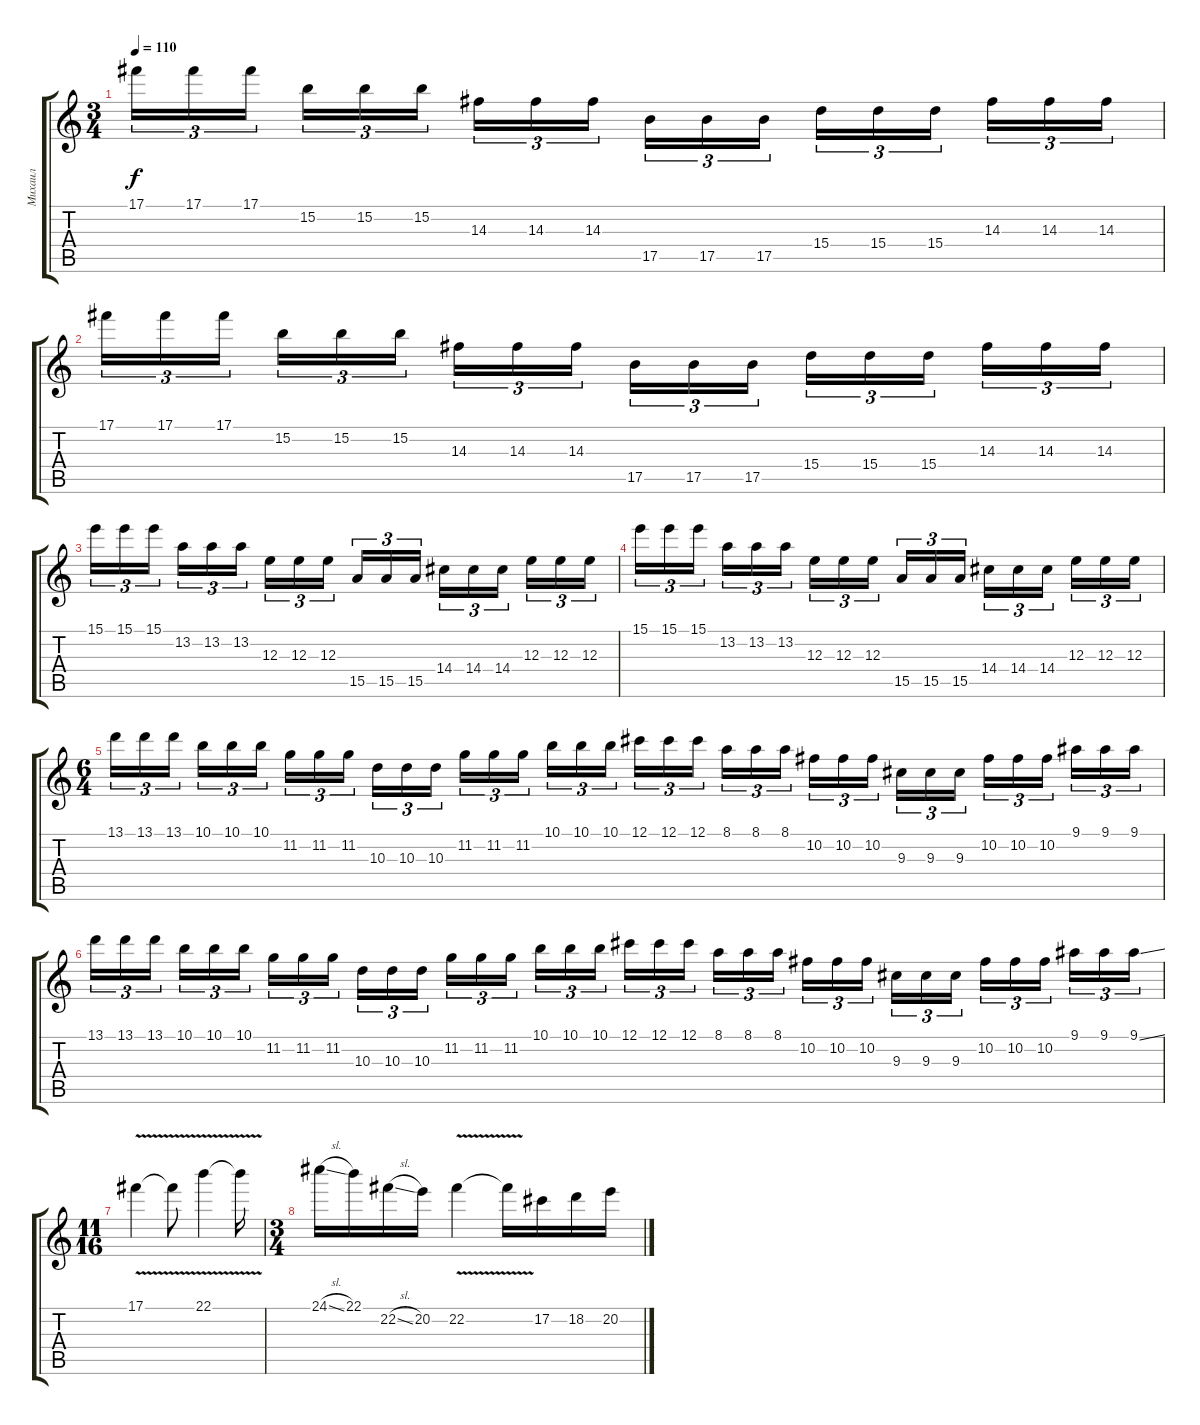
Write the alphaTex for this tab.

\track ("Михаил" "Михаил") {instrument distortionguitar}
\staff {score tabs}
\tuning (Db4 Ab3 E3 B2 Gb2 B1) {hide}
\ts (3 4)
\tempo 110
\clef g2
\ks c
17.1.16{tu (3 2) dy f balance 16} 17.1.16{tu (3 2)} 17.1.16{tu (3 2) beam splitsecondary} 15.2.16{tu (3 2)} 15.2.16{tu (3 2)} 15.2.16{tu (3 2)} 14.3.16{tu (3 2)} 14.3.16{tu (3 2)} 14.3.16{tu (3 2) beam splitsecondary} 17.5.16{tu (3 2)} 17.5.16{tu (3 2)} 17.5.16{tu (3 2)} 15.4.16{tu (3 2)} 15.4.16{tu (3 2)} 15.4.16{tu (3 2) beam splitsecondary} 14.3.16{tu (3 2)} 14.3.16{tu (3 2)} 14.3.16{tu (3 2)} |
17.1.16{tu (3 2)} 17.1.16{tu (3 2)} 17.1.16{tu (3 2) beam splitsecondary} 15.2.16{tu (3 2)} 15.2.16{tu (3 2)} 15.2.16{tu (3 2)} 14.3.16{tu (3 2)} 14.3.16{tu (3 2)} 14.3.16{tu (3 2) beam splitsecondary} 17.5.16{tu (3 2)} 17.5.16{tu (3 2)} 17.5.16{tu (3 2)} 15.4.16{tu (3 2)} 15.4.16{tu (3 2)} 15.4.16{tu (3 2) beam splitsecondary} 14.3.16{tu (3 2)} 14.3.16{tu (3 2)} 14.3.16{tu (3 2)} |
15.1.16{tu (3 2)} 15.1.16{tu (3 2)} 15.1.16{tu (3 2) beam splitsecondary} 13.2.16{tu (3 2)} 13.2.16{tu (3 2)} 13.2.16{tu (3 2)} 12.3.16{tu (3 2)} 12.3.16{tu (3 2)} 12.3.16{tu (3 2) beam splitsecondary} 15.5.16{tu (3 2)} 15.5.16{tu (3 2)} 15.5.16{tu (3 2)} 14.4.16{tu (3 2)} 14.4.16{tu (3 2)} 14.4.16{tu (3 2) beam splitsecondary} 12.3.16{tu (3 2)} 12.3.16{tu (3 2)} 12.3.16{tu (3 2)} |
15.1.16{tu (3 2)} 15.1.16{tu (3 2)} 15.1.16{tu (3 2) beam splitsecondary} 13.2.16{tu (3 2)} 13.2.16{tu (3 2)} 13.2.16{tu (3 2)} 12.3.16{tu (3 2)} 12.3.16{tu (3 2)} 12.3.16{tu (3 2) beam splitsecondary} 15.5.16{tu (3 2)} 15.5.16{tu (3 2)} 15.5.16{tu (3 2)} 14.4.16{tu (3 2)} 14.4.16{tu (3 2)} 14.4.16{tu (3 2) beam splitsecondary} 12.3.16{tu (3 2)} 12.3.16{tu (3 2)} 12.3.16{tu (3 2)} |
\ts (6 4)
13.1.16{tu (3 2)} 13.1.16{tu (3 2)} 13.1.16{tu (3 2) beam splitsecondary} 10.1.16{tu (3 2)} 10.1.16{tu (3 2)} 10.1.16{tu (3 2) beam splitsecondary} 11.2.16{tu (3 2)} 11.2.16{tu (3 2)} 11.2.16{tu (3 2) beam splitsecondary} 10.3.16{tu (3 2)} 10.3.16{tu (3 2)} 10.3.16{tu (3 2) beam splitsecondary} 11.2.16{tu (3 2)} 11.2.16{tu (3 2)} 11.2.16{tu (3 2) beam splitsecondary} 10.1.16{tu (3 2)} 10.1.16{tu (3 2)} 10.1.16{tu (3 2)} 12.1.16{tu (3 2)} 12.1.16{tu (3 2)} 12.1.16{tu (3 2) beam splitsecondary} 8.1.16{tu (3 2)} 8.1.16{tu (3 2)} 8.1.16{tu (3 2) beam splitsecondary} 10.2.16{tu (3 2)} 10.2.16{tu (3 2)} 10.2.16{tu (3 2) beam splitsecondary} 9.3.16{tu (3 2)} 9.3.16{tu (3 2)} 9.3.16{tu (3 2) beam splitsecondary} 10.2.16{tu (3 2)} 10.2.16{tu (3 2)} 10.2.16{tu (3 2) beam splitsecondary} 9.1.16{tu (3 2)} 9.1.16{tu (3 2)} 9.1.16{tu (3 2)} |
13.1.16{tu (3 2)} 13.1.16{tu (3 2)} 13.1.16{tu (3 2) beam splitsecondary} 10.1.16{tu (3 2)} 10.1.16{tu (3 2)} 10.1.16{tu (3 2) beam splitsecondary} 11.2.16{tu (3 2)} 11.2.16{tu (3 2)} 11.2.16{tu (3 2) beam splitsecondary} 10.3.16{tu (3 2)} 10.3.16{tu (3 2)} 10.3.16{tu (3 2) beam splitsecondary} 11.2.16{tu (3 2)} 11.2.16{tu (3 2)} 11.2.16{tu (3 2) beam splitsecondary} 10.1.16{tu (3 2)} 10.1.16{tu (3 2)} 10.1.16{tu (3 2)} 12.1.16{tu (3 2)} 12.1.16{tu (3 2)} 12.1.16{tu (3 2) beam splitsecondary} 8.1.16{tu (3 2)} 8.1.16{tu (3 2)} 8.1.16{tu (3 2) beam splitsecondary} 10.2.16{tu (3 2)} 10.2.16{tu (3 2)} 10.2.16{tu (3 2) beam splitsecondary} 9.3.16{tu (3 2)} 9.3.16{tu (3 2)} 9.3.16{tu (3 2) beam splitsecondary} 10.2.16{tu (3 2)} 10.2.16{tu (3 2)} 10.2.16{tu (3 2) beam splitsecondary} 9.1.16{tu (3 2)} 9.1.16{tu (3 2)} 9.1{ss}.16{tu (3 2)} |
\ts (11 16)
17.1{v}.4 17.1{t}.8 22.1{v}.4 22.1{t}.16 |
\ts (3 4)
24.1{sl}.16 22.1.16 22.2{sl}.16 20.2.16 22.2{v}.4 22.2{t}.16 17.2.16 18.2.16 20.2.16
